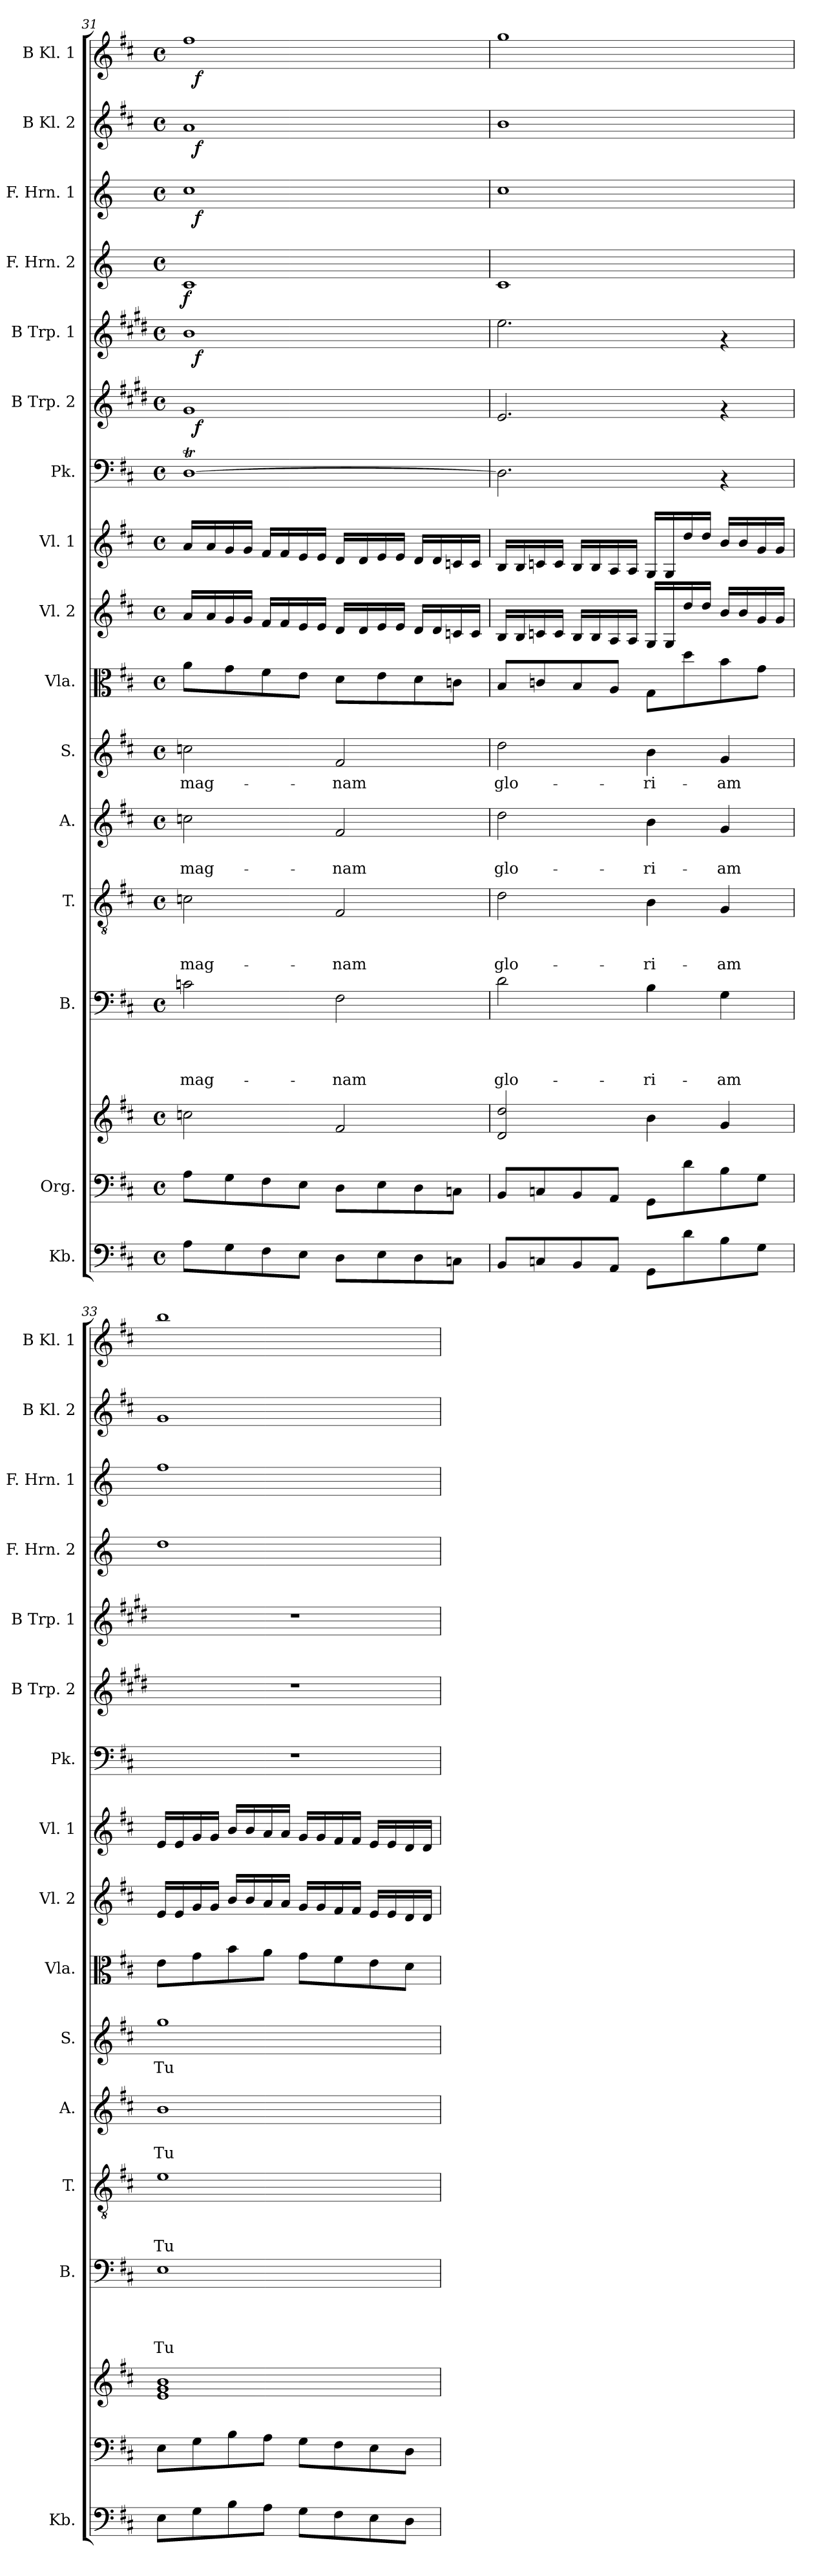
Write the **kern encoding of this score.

**kern	**kern	**kern	**kern	**text	**text	**text	**text	**kern	**text	**text	**text	**kern	**text	**text	**kern	**text	**kern	**kern	**kern	**kern	**kern	**dynam	**kern	**dynam	**kern	**dynam	**kern	**dynam	**kern	**dynam	**kern	**dynam
*part16	*part15	*part15	*part14	*part14	*part14	*part14	*part14	*part13	*part13	*part13	*part13	*part12	*part12	*part12	*part11	*part11	*part10	*part9	*part8	*part7	*part6	*part6	*part5	*part5	*part4	*part4	*part3	*part3	*part2	*part2	*part1	*part1
*staff17	*staff16	*staff15	*staff14	*staff14	*staff14	*staff14	*staff14	*staff13	*staff13	*staff13	*staff13	*staff12	*staff12	*staff12	*staff11	*staff11	*staff10	*staff9	*staff8	*staff7	*staff6	*staff6	*staff5	*staff5	*staff4	*staff4	*staff3	*staff3	*staff2	*staff2	*staff1	*staff1
*I"Kb.	*I"Org.	*	*I"B.	*	*	*	*	*I"T.	*	*	*	*I"A.	*	*	*I"S.	*	*I"Vla.	*I"Vl. 2	*I"Vl. 1	*I"Pk.	*I"B Trp. 2	*	*I"B Trp. 1	*	*I"F. Hrn. 2	*	*I"F. Hrn. 1	*	*I"B Kl. 2	*	*I"B Kl. 1	*
*I'Kb.	*	*	*I'B.	*	*	*	*	*I'T.	*	*	*	*I'A.	*	*	*I'S.	*	*I'Vla.	*I'Vl. 2	*I'Vl. 1	*I'Pk.	*I'B Trp. 2	*	*I'B Trp. 1	*	*I'F. Hrn. 2	*	*I'F. Hrn. 1	*	*I'B Kl. 2	*	*I'B Kl. 1	*
*clefF4	*clefF4	*clefG2	*clefF4	*	*	*	*	*clefGv2	*	*	*	*clefG2	*	*	*clefG2	*	*clefC3	*clefG2	*clefG2	*clefF4	*clefG2	*	*clefG2	*	*clefG2	*	*clefG2	*	*clefG2	*	*clefG2	*
*	*	*	*	*	*	*	*	*	*	*	*	*	*	*	*	*	*	*	*	*	*ITrd1c2	*	*ITrd1c2	*	*ITrd-1c-2	*	*ITrd-1c-2	*	*	*	*	*
*k[f#c#]	*k[f#c#]	*k[f#c#]	*k[f#c#]	*	*	*	*	*k[f#c#]	*	*	*	*k[f#c#]	*	*	*k[f#c#]	*	*k[f#c#]	*k[f#c#]	*k[f#c#]	*k[f#c#]	*k[f#c#]	*	*k[f#c#]	*	*k[f#c#]	*	*k[f#c#]	*	*k[f#c#]	*	*k[f#c#]	*
*D:	*D:	*D:	*D:	*	*	*	*	*D:	*	*	*	*D:	*	*	*D:	*	*D:	*D:	*D:	*D:	*D:	*	*D:	*	*D:	*	*D:	*	*D:	*	*D:	*
*M4/4	*M4/4	*M4/4	*M4/4	*	*	*	*	*M4/4	*	*	*	*M4/4	*	*	*M4/4	*	*M4/4	*M4/4	*M4/4	*M4/4	*M4/4	*	*M4/4	*	*M4/4	*	*M4/4	*	*M4/4	*	*M4/4	*
*met(c)	*met(c)	*met(c)	*met(c)	*	*	*	*	*met(c)	*	*	*	*met(c)	*	*	*met(c)	*	*met(c)	*met(c)	*met(c)	*met(c)	*met(c)	*	*met(c)	*	*met(c)	*	*met(c)	*	*met(c)	*	*met(c)	*
=31	=31	=31	=31	=31	=31	=31	=31	=31	=31	=31	=31	=31	=31	=31	=31	=31	=31	=31	=31	=31	=31	=31	=31	=31	=31	=31	=31	=31	=31	=31	=31	=31
!	!	!	!	!	!	!	!LO:LY:b	!	!	!	!LO:LY:b	!	!	!LO:LY:b	!	!LO:LY:b	!	!	!	!	!	!	!	!	!	!LO:DY:b	!	!	!	!	!	!
*	*	*	*	*	*	*	*	*	*	*	*	*	*	*	*	*	*	*	*	*	*^	*	*^	*	*	*	*^	*	*^	*	*^	*
8A\L	8A\L	2ccn\	2cn\	.	.	.	mag-	2cn\	.	.	mag-	2ccn\	.	mag-	2ccn\	mag-	8a\L	16a/LL	16a/LL	[>1DT	1f#	32ryy	.	1a	32ryy	.	1d	f	1dd	32ryy	.	1a	32ryy	.	1ff#	32ryy	.
!	!	!	!	!	!	!	!	!	!	!	!	!	!	!	!	!	!	!	!	!	!	!	!LO:DY:b	!	!	!LO:DY:b	!	!	!	!	!LO:DY:b	!	!	!LO:DY:b	!	!	!LO:DY:b
.	.	.	.	.	.	.	.	.	.	.	.	.	.	.	.	.	.	.	.	.	.	2ryy	f	.	2ryy	f	.	.	.	2ryy	f	.	2ryy	f	.	2ryy	f
.	.	.	.	.	.	.	.	.	.	.	.	.	.	.	.	.	.	16a/	16a/	.	.	.	.	.	.	.	.	.	.	.	.	.	.	.	.	.	.
8G\	8G\	.	.	.	.	.	.	.	.	.	.	.	.	.	.	.	8g\	16g/	16g/	.	.	.	.	.	.	.	.	.	.	.	.	.	.	.	.	.	.
.	.	.	.	.	.	.	.	.	.	.	.	.	.	.	.	.	.	16g/JJ	16g/JJ	.	.	.	.	.	.	.	.	.	.	.	.	.	.	.	.	.	.
8F#\	8F#\	.	.	.	.	.	.	.	.	.	.	.	.	.	.	.	8f#\	16f#/LL	16f#/LL	.	.	.	.	.	.	.	.	.	.	.	.	.	.	.	.	.	.
.	.	.	.	.	.	.	.	.	.	.	.	.	.	.	.	.	.	16f#/	16f#/	.	.	.	.	.	.	.	.	.	.	.	.	.	.	.	.	.	.
8E\J	8E\J	.	.	.	.	.	.	.	.	.	.	.	.	.	.	.	8e\J	16e/	16e/	.	.	.	.	.	.	.	.	.	.	.	.	.	.	.	.	.	.
.	.	.	.	.	.	.	.	.	.	.	.	.	.	.	.	.	.	16e/JJ	16e/JJ	.	.	.	.	.	.	.	.	.	.	.	.	.	.	.	.	.	.
!	!	!	!	!	!	!	!LO:LY:b	!	!	!	!LO:LY:b	!	!	!LO:LY:b	!	!LO:LY:b	!	!	!	!	!	!	!	!	!	!	!	!	!	!	!	!	!	!	!	!	!
8D\L	8D\L	2f#/	2F#\	.	.	.	-nam	2F#/	.	.	-nam	2f#/	.	-nam	2f#/	-nam	8d\L	16d/LL	16d/LL	.	.	.	.	.	.	.	.	.	.	.	.	.	.	.	.	.	.
.	.	.	.	.	.	.	.	.	.	.	.	.	.	.	.	.	.	.	.	.	.	4...ryy	.	.	4...ryy	.	.	.	.	4...ryy	.	.	4...ryy	.	.	4...ryy	.
.	.	.	.	.	.	.	.	.	.	.	.	.	.	.	.	.	.	16d/	16d/	.	.	.	.	.	.	.	.	.	.	.	.	.	.	.	.	.	.
8E\	8E\	.	.	.	.	.	.	.	.	.	.	.	.	.	.	.	8e\	16e/	16e/	.	.	.	.	.	.	.	.	.	.	.	.	.	.	.	.	.	.
.	.	.	.	.	.	.	.	.	.	.	.	.	.	.	.	.	.	16e/JJ	16e/JJ	.	.	.	.	.	.	.	.	.	.	.	.	.	.	.	.	.	.
8D\	8D\	.	.	.	.	.	.	.	.	.	.	.	.	.	.	.	8d\	16d/LL	16d/LL	.	.	.	.	.	.	.	.	.	.	.	.	.	.	.	.	.	.
.	.	.	.	.	.	.	.	.	.	.	.	.	.	.	.	.	.	16d/	16d/	.	.	.	.	.	.	.	.	.	.	.	.	.	.	.	.	.	.
8Cn\J	8Cn\J	.	.	.	.	.	.	.	.	.	.	.	.	.	.	.	8cn\J	16cn/	16cn/	.	.	.	.	.	.	.	.	.	.	.	.	.	.	.	.	.	.
.	.	.	.	.	.	.	.	.	.	.	.	.	.	.	.	.	.	16c/JJ	16c/JJ	.	.	.	.	.	.	.	.	.	.	.	.	.	.	.	.	.	.
=32	=32	=32	=32	=32	=32	=32	=32	=32	=32	=32	=32	=32	=32	=32	=32	=32	=32	=32	=32	=32	=32	=32	=32	=32	=32	=32	=32	=32	=32	=32	=32	=32	=32	=32	=32	=32	=32
!	!	!	!	!	!	!	!LO:LY:b	!	!	!	!LO:LY:b	!	!	!LO:LY:b	!	!LO:LY:b	!	!	!	!	!	!	!	!	!	!	!	!	!	!	!	!	!	!	!	!	!
*	*	*	*	*	*	*	*	*	*	*	*	*	*	*	*	*	*	*	*	*	*v	*v	*	*	*	*	*	*	*v	*v	*	*v	*v	*	*v	*v	*
*	*	*	*	*	*	*	*	*	*	*	*	*	*	*	*	*	*	*	*	*	*	*	*v	*v	*	*	*	*	*	*	*	*	*
8BB/L	8BB/L	2d/ 2dd/	2d\	.	.	.	glo-	2d\	.	.	glo-	2dd\	.	glo-	2dd\	glo-	8B/L	16B/LL	16B/LL	2.D\]	2.d/	.	2.dd\	.	1d	.	1dd	.	1b	.	1gg	.
.	.	.	.	.	.	.	.	.	.	.	.	.	.	.	.	.	.	16B/	16B/	.	.	.	.	.	.	.	.	.	.	.	.	.
8Cn/	8Cn/	.	.	.	.	.	.	.	.	.	.	.	.	.	.	.	8cn/	16cn/	16cn/	.	.	.	.	.	.	.	.	.	.	.	.	.
.	.	.	.	.	.	.	.	.	.	.	.	.	.	.	.	.	.	16c/JJ	16c/JJ	.	.	.	.	.	.	.	.	.	.	.	.	.
8BB/	8BB/	.	.	.	.	.	.	.	.	.	.	.	.	.	.	.	8B/	16B/LL	16B/LL	.	.	.	.	.	.	.	.	.	.	.	.	.
.	.	.	.	.	.	.	.	.	.	.	.	.	.	.	.	.	.	16B/	16B/	.	.	.	.	.	.	.	.	.	.	.	.	.
8AA/J	8AA/J	.	.	.	.	.	.	.	.	.	.	.	.	.	.	.	8A/J	16A/	16A/	.	.	.	.	.	.	.	.	.	.	.	.	.
.	.	.	.	.	.	.	.	.	.	.	.	.	.	.	.	.	.	16A/JJ	16A/JJ	.	.	.	.	.	.	.	.	.	.	.	.	.
!	!	!	!	!	!	!	!LO:LY:b	!	!	!	!LO:LY:b	!	!	!LO:LY:b	!	!LO:LY:b	!	!	!	!	!	!	!	!	!	!	!	!	!	!	!	!
8GG\L	8GG\L	4b\	4B\	.	.	.	-ri-	4B\	.	.	-ri-	4b\	.	-ri-	4b\	-ri-	8G\L	16G/LL	16G/LL	.	.	.	.	.	.	.	.	.	.	.	.	.
.	.	.	.	.	.	.	.	.	.	.	.	.	.	.	.	.	.	16G/	16G/	.	.	.	.	.	.	.	.	.	.	.	.	.
8d\	8d\	.	.	.	.	.	.	.	.	.	.	.	.	.	.	.	8dd\	16dd/	16dd/	.	.	.	.	.	.	.	.	.	.	.	.	.
.	.	.	.	.	.	.	.	.	.	.	.	.	.	.	.	.	.	16dd/JJ	16dd/JJ	.	.	.	.	.	.	.	.	.	.	.	.	.
!	!	!	!	!	!	!	!LO:LY:b	!	!	!	!LO:LY:b	!	!	!LO:LY:b	!	!LO:LY:b	!	!	!	!	!	!	!	!	!	!	!	!	!	!	!	!
8B\	8B\	4g/	4G\	.	.	.	-am	4G/	.	.	-am	4g/	.	-am	4g/	-am	8b\	16b/LL	16b/LL	4rAA	4rf	.	4rf	.	.	.	.	.	.	.	.	.
.	.	.	.	.	.	.	.	.	.	.	.	.	.	.	.	.	.	16b/	16b/	.	.	.	.	.	.	.	.	.	.	.	.	.
8G\J	8G\J	.	.	.	.	.	.	.	.	.	.	.	.	.	.	.	8g\J	16g/	16g/	.	.	.	.	.	.	.	.	.	.	.	.	.
.	.	.	.	.	.	.	.	.	.	.	.	.	.	.	.	.	.	16g/JJ	16g/JJ	.	.	.	.	.	.	.	.	.	.	.	.	.
!!LO:PB:g=z
=33	=33	=33	=33	=33	=33	=33	=33	=33	=33	=33	=33	=33	=33	=33	=33	=33	=33	=33	=33	=33	=33	=33	=33	=33	=33	=33	=33	=33	=33	=33	=33	=33
!	!	!	!	!	!	!	!LO:LY:b	!	!	!	!LO:LY:b	!	!	!LO:LY:b	!	!LO:LY:b	!	!	!	!	!	!	!	!	!	!	!	!	!	!	!	!
8E\L	8E\L	1e 1g 1b	1E	.	.	.	Tu-	1e	.	.	Tu-	1b	.	Tu-	1gg	Tu-	8e\L	16e/LL	16e/LL	1r	1r	.	1r	.	1ee	.	1gg	.	1g	.	1bb	.
.	.	.	.	.	.	.	.	.	.	.	.	.	.	.	.	.	.	16e/	16e/	.	.	.	.	.	.	.	.	.	.	.	.	.
8G\	8G\	.	.	.	.	.	.	.	.	.	.	.	.	.	.	.	8g\	16g/	16g/	.	.	.	.	.	.	.	.	.	.	.	.	.
.	.	.	.	.	.	.	.	.	.	.	.	.	.	.	.	.	.	16g/JJ	16g/JJ	.	.	.	.	.	.	.	.	.	.	.	.	.
8B\	8B\	.	.	.	.	.	.	.	.	.	.	.	.	.	.	.	8b\	16b/LL	16b/LL	.	.	.	.	.	.	.	.	.	.	.	.	.
.	.	.	.	.	.	.	.	.	.	.	.	.	.	.	.	.	.	16b/	16b/	.	.	.	.	.	.	.	.	.	.	.	.	.
8A\J	8A\J	.	.	.	.	.	.	.	.	.	.	.	.	.	.	.	8a\J	16a/	16a/	.	.	.	.	.	.	.	.	.	.	.	.	.
.	.	.	.	.	.	.	.	.	.	.	.	.	.	.	.	.	.	16a/JJ	16a/JJ	.	.	.	.	.	.	.	.	.	.	.	.	.
8G\L	8G\L	.	.	.	.	.	.	.	.	.	.	.	.	.	.	.	8g\L	16g/LL	16g/LL	.	.	.	.	.	.	.	.	.	.	.	.	.
.	.	.	.	.	.	.	.	.	.	.	.	.	.	.	.	.	.	16g/	16g/	.	.	.	.	.	.	.	.	.	.	.	.	.
8F#\	8F#\	.	.	.	.	.	.	.	.	.	.	.	.	.	.	.	8f#\	16f#/	16f#/	.	.	.	.	.	.	.	.	.	.	.	.	.
.	.	.	.	.	.	.	.	.	.	.	.	.	.	.	.	.	.	16f#/JJ	16f#/JJ	.	.	.	.	.	.	.	.	.	.	.	.	.
8E\	8E\	.	.	.	.	.	.	.	.	.	.	.	.	.	.	.	8e\	16e/LL	16e/LL	.	.	.	.	.	.	.	.	.	.	.	.	.
.	.	.	.	.	.	.	.	.	.	.	.	.	.	.	.	.	.	16e/	16e/	.	.	.	.	.	.	.	.	.	.	.	.	.
8D\J	8D\J	.	.	.	.	.	.	.	.	.	.	.	.	.	.	.	8d\J	16d/	16d/	.	.	.	.	.	.	.	.	.	.	.	.	.
.	.	.	.	.	.	.	.	.	.	.	.	.	.	.	.	.	.	16d/JJ	16d/JJ	.	.	.	.	.	.	.	.	.	.	.	.	.
=	=	=	=	=	=	=	=	=	=	=	=	=	=	=	=	=	=	=	=	=	=	=	=	=	=	=	=	=	=	=	=	=
*-	*-	*-	*-	*-	*-	*-	*-	*-	*-	*-	*-	*-	*-	*-	*-	*-	*-	*-	*-	*-	*-	*-	*-	*-	*-	*-	*-	*-	*-	*-	*-	*-
